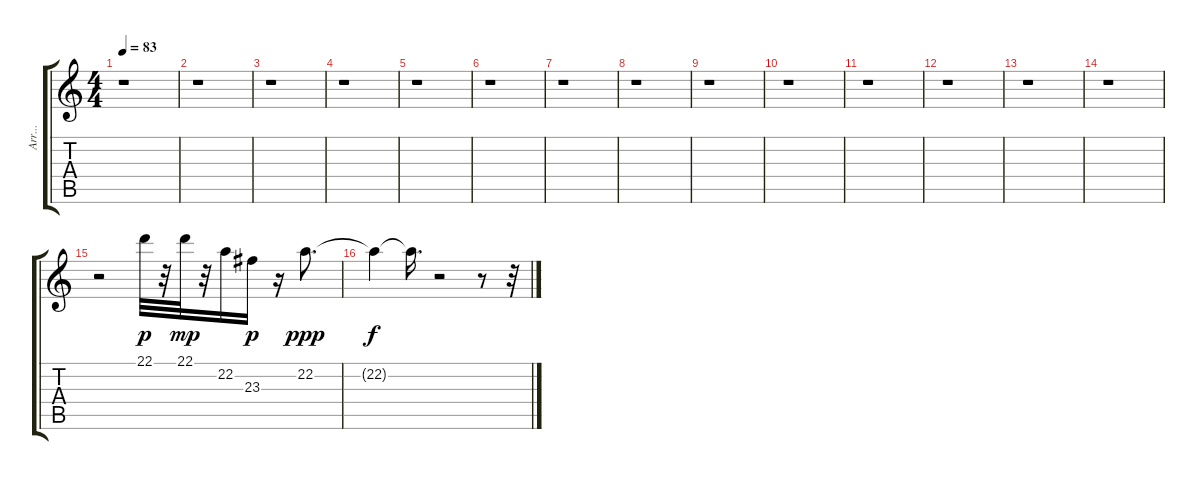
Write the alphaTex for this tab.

\track ("Arr...              " "Arr...    ") {instrument fx7echoes}
\staff {score tabs}
\tuning (E4 B3 G3 D3 A2 E2) {hide}
\ts (4 4)
\tempo 83
\clef g2
\ks c
r.1{dy f} |
r.1 |
r.1 |
r.1 |
r.1 |
r.1 |
r.1 |
r.1 |
r.1 |
r.1 |
r.1 |
r.1 |
r.1 |
r.1 |
r.2 22.1.32{dy p} r.32 22.1.32{dy mp} r.32 22.2.16 23.3.16{dy p} r.16 22.2.8{d dy ppp} |
22.2{t}.4{dy f} 22.2{t}.16{d} r.2 r.8 r.32
